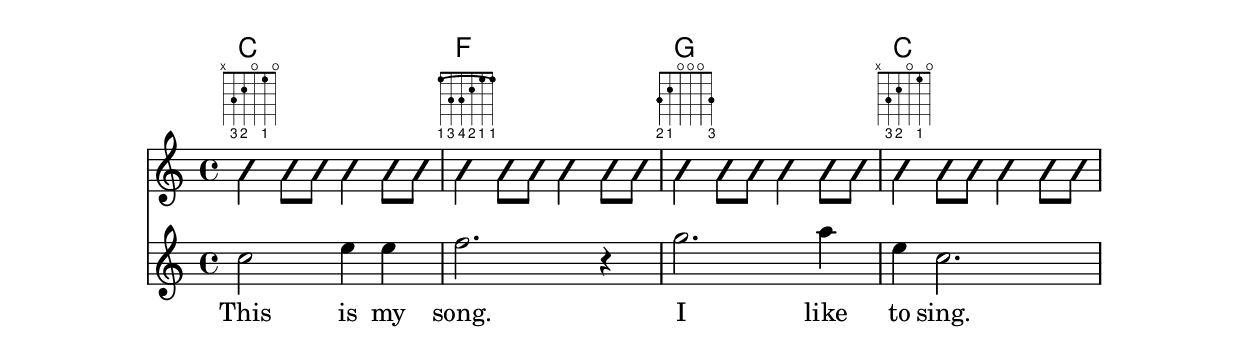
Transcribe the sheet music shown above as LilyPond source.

%% Do not edit this file; it is auto-generated from input/new
%% This file is in the public domain.
\version "2.11.62"

\header {
  lsrtags = "rhythms,fretted-strings"
  texidoc = "
For guitar music, it is possible to show strum rhythms, along
with melody notes, chord names, and fret diagrams.
"
  doctitle = "Guitar strum rhythms"
} % begin verbatim

\include "predefined-guitar-fretboards.ly"
<<
  \new ChordNames {
    \chordmode {
      c1 f g c
    }
  }

  \new FretBoards {
    \chordmode {
      c1 f g c
    }
  }


  \new Voice \with {
    \consists Pitch_squash_engraver
  } \relative c'' {
    \improvisationOn
    c4 c8 c c4 c8 c
    f4 f8 f f4 f8 f
    g4 g8 g g4 g8 g
    c4 c8 c c4 c8 c
  }


  \new Voice = "melody" {
    \relative c'' {
      \improvisationOff
      c2 e4 e4
      f2. r4
      g2. a4
      e4 c2.
    }
  }

  \new Lyrics {
    \lyricsto "melody" {
      This is my song.
      I like to sing.
    }
  }
>>
